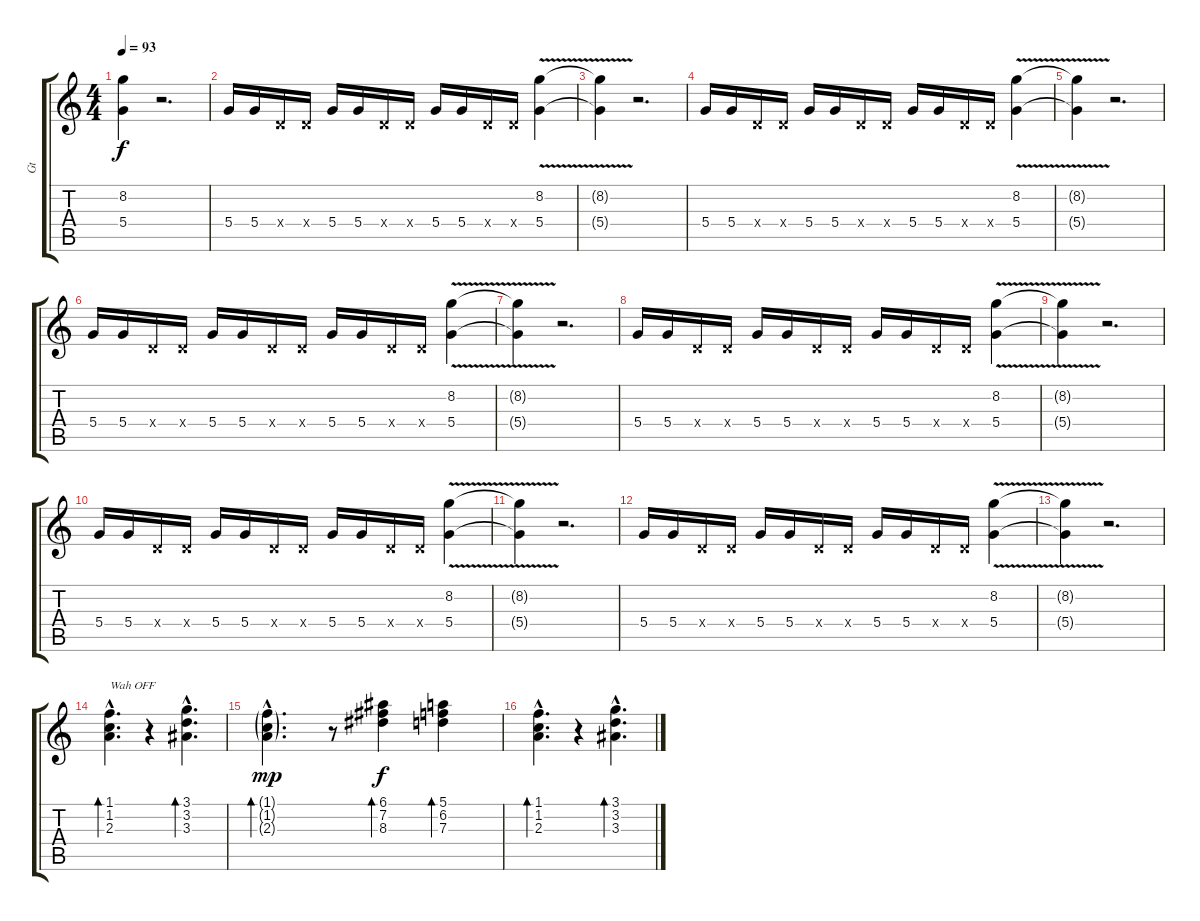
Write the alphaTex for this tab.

\track ("Gt" "Gt") {instrument electricguitarclean}
\staff {score tabs}
\tuning (E4 B3 G3 D3 A2 E2) {hide}
\ts (4 4)
\tempo 93
\clef g2
\ks c
(8.2{t} 5.4{t}).4{dy f} r.2{d} |
5.4.16 5.4.16 0.4{x}.16 0.4{x}.16 5.4.16 5.4.16 0.4{x}.16 0.4{x}.16 5.4.16 5.4.16 0.4{x}.16 0.4{x}.16 (8.2{v} 5.4{v}).4 |
(8.2{t} 5.4{t}).4 r.2{d} |
5.4.16 5.4.16 0.4{x}.16 0.4{x}.16 5.4.16 5.4.16 0.4{x}.16 0.4{x}.16 5.4.16 5.4.16 0.4{x}.16 0.4{x}.16 (8.2{v} 5.4{v}).4 |
(8.2{t} 5.4{t}).4 r.2{d} |
5.4.16 5.4.16 0.4{x}.16 0.4{x}.16 5.4.16 5.4.16 0.4{x}.16 0.4{x}.16 5.4.16 5.4.16 0.4{x}.16 0.4{x}.16 (8.2{v} 5.4{v}).4 |
(8.2{t} 5.4{t}).4 r.2{d} |
5.4.16 5.4.16 0.4{x}.16 0.4{x}.16 5.4.16 5.4.16 0.4{x}.16 0.4{x}.16 5.4.16 5.4.16 0.4{x}.16 0.4{x}.16 (8.2{v} 5.4{v}).4 |
(8.2{t} 5.4{t}).4 r.2{d} |
5.4.16 5.4.16 0.4{x}.16 0.4{x}.16 5.4.16 5.4.16 0.4{x}.16 0.4{x}.16 5.4.16 5.4.16 0.4{x}.16 0.4{x}.16 (8.2{v} 5.4{v}).4 |
(8.2{t} 5.4{t}).4 r.2{d} |
5.4.16 5.4.16 0.4{x}.16 0.4{x}.16 5.4.16 5.4.16 0.4{x}.16 0.4{x}.16 5.4.16 5.4.16 0.4{x}.16 0.4{x}.16 (8.2{v} 5.4{v}).4 |
(8.2{t} 5.4{t}).4 r.2{d} |
(1.1{hac} 1.2{hac} 2.3{hac}).4{d bd 60 txt "Wah OFF" instrument electricguitarclean} r.4 (3.1{hac} 3.2{hac} 3.3{hac}).4{d bd 60} |
(1.1{g hac} 1.2{g hac} 2.3{g hac}).4{d bd 60 dy mp} r.8 (6.1 7.2 8.3).4{bd 60 dy f} (5.1 6.2 7.3).4{bd 60} |
(1.1{hac} 1.2{hac} 2.3{hac}).4{d bd 60} r.4 (3.1{hac} 3.2{hac} 3.3{hac}).4{d bd 60}
